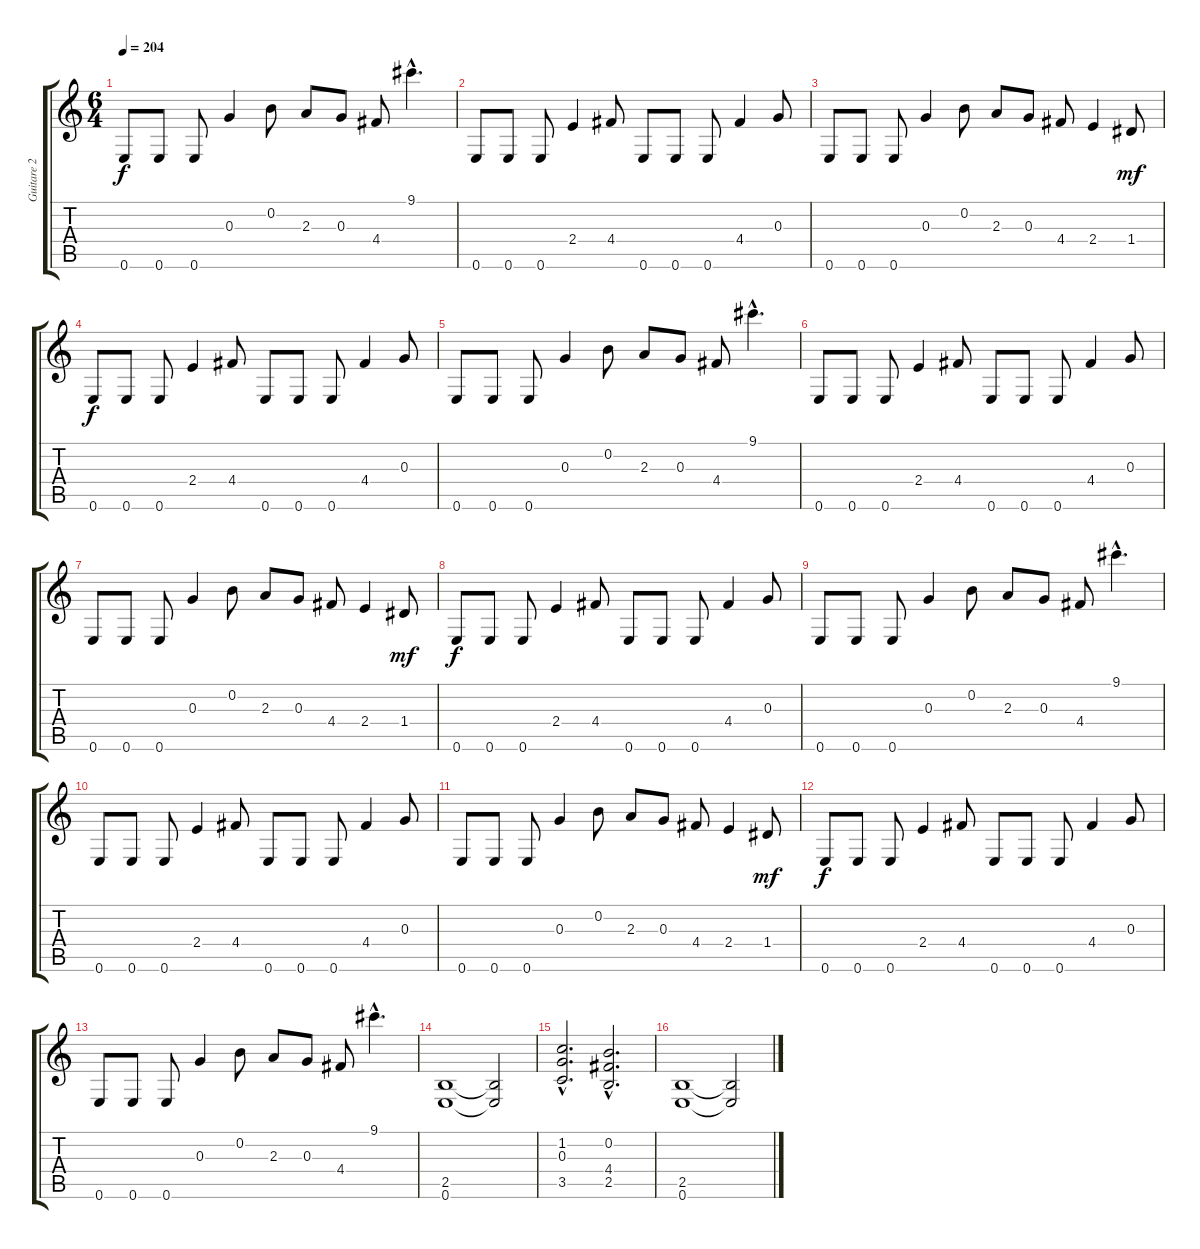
\track ("Guitare 2" "Guitare 2") {instrument distortionguitar}
\staff {score tabs}
\tuning (E4 B3 G3 D3 A2 E2) {hide}
\ts (6 4)
\tempo 204
\clef g2
\ks c
0.6.8{dy f} 0.6.8 0.6.8 0.3.4 0.2.8 2.3.8 0.3.8 4.4.8 9.1{hac}.4{d} |
0.6.8 0.6.8 0.6.8 2.4.4 4.4.8 0.6.8 0.6.8 0.6.8 4.4.4 0.3.8 |
0.6.8 0.6.8 0.6.8 0.3.4 0.2.8 2.3.8 0.3.8 4.4.8 2.4.4 1.4.8{dy mf} |
0.6.8{dy f} 0.6.8 0.6.8 2.4.4 4.4.8 0.6.8 0.6.8 0.6.8 4.4.4 0.3.8 |
0.6.8 0.6.8 0.6.8 0.3.4 0.2.8 2.3.8 0.3.8 4.4.8 9.1{hac}.4{d} |
0.6.8 0.6.8 0.6.8 2.4.4 4.4.8 0.6.8 0.6.8 0.6.8 4.4.4 0.3.8 |
0.6.8 0.6.8 0.6.8 0.3.4 0.2.8 2.3.8 0.3.8 4.4.8 2.4.4 1.4.8{dy mf} |
0.6.8{dy f} 0.6.8 0.6.8 2.4.4 4.4.8 0.6.8 0.6.8 0.6.8 4.4.4 0.3.8 |
0.6.8 0.6.8 0.6.8 0.3.4 0.2.8 2.3.8 0.3.8 4.4.8 9.1{hac}.4{d} |
0.6.8 0.6.8 0.6.8 2.4.4 4.4.8 0.6.8 0.6.8 0.6.8 4.4.4 0.3.8 |
0.6.8 0.6.8 0.6.8 0.3.4 0.2.8 2.3.8 0.3.8 4.4.8 2.4.4 1.4.8{dy mf} |
0.6.8{dy f} 0.6.8 0.6.8 2.4.4 4.4.8 0.6.8 0.6.8 0.6.8 4.4.4 0.3.8 |
0.6.8 0.6.8 0.6.8 0.3.4 0.2.8 2.3.8 0.3.8 4.4.8 9.1{hac}.4{d} |
(2.5 0.6).1 (2.5{t} 0.6{t}).2 |
(1.2{hac} 0.3{hac} 3.5{hac}).2{d} (0.2{hac} 4.4{hac} 2.5{hac}).2{d} |
(2.5 0.6).1 (2.5{t} 0.6{t}).2
